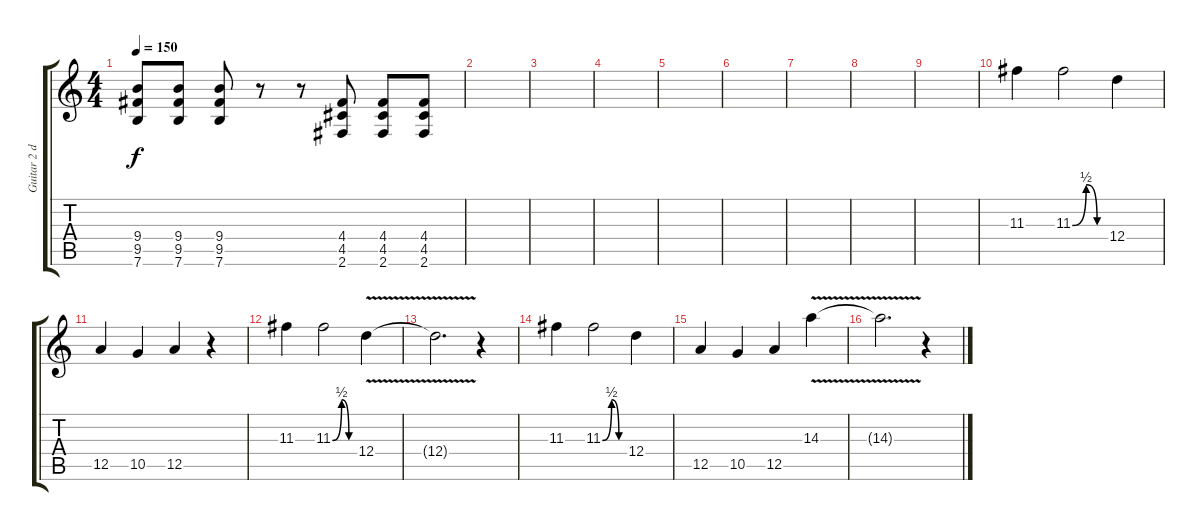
\track ("Guitar 2 distort" "Guitar 2 d") {instrument overdrivenguitar}
\staff {score tabs}
\tuning (E4 B3 G3 D3 A2 E2) {hide}
\ts (4 4)
\tempo 150
\clef g2
\ks c
(9.4 9.5 7.6).8{dy f} (9.4 9.5 7.6).8 (9.4 9.5 7.6).8 r.8 r.8 (4.4 4.5 2.6).8 (4.4 4.5 2.6).8 (4.4 4.5 2.6).8 |
|
|
|
|
|
|
|
|
11.3.4 11.3{be (custom 0 0 25 2 45 0 60 0)}.2 12.4.4 |
12.5.4 10.5.4 12.5.4 r.4 |
11.3.4 11.3{be (custom 0 0 25 2 45 0 60 0)}.2 12.4{v}.4 |
12.4{t}.2{d} r.4 |
11.3.4 11.3{be (custom 0 0 25 2 45 0 60 0)}.2 12.4.4 |
12.5.4 10.5.4 12.5.4 14.3{v}.4 |
14.3{t}.2{d} r.4
